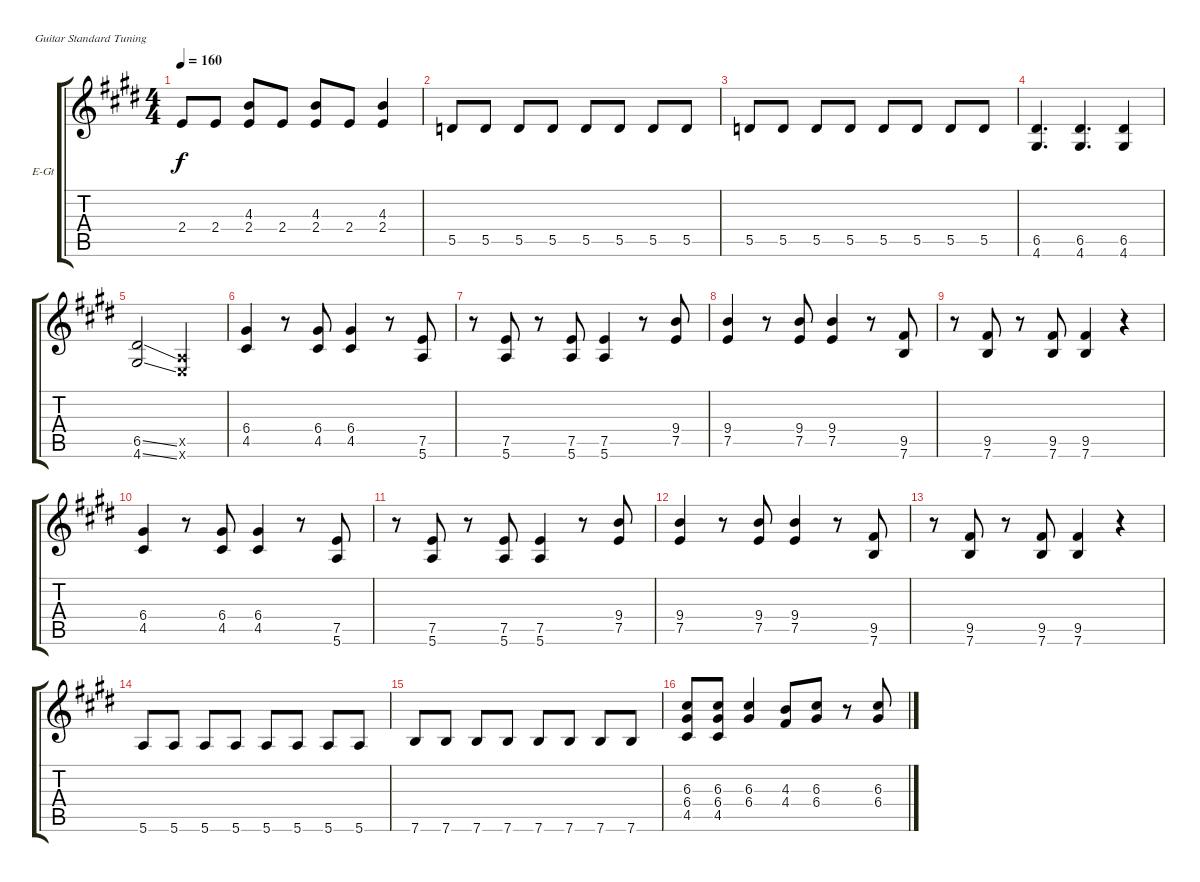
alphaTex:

\bracketExtendMode groupsimilarinstruments
\firstSystemTrackNameOrientation horizontal
\otherSystemsTrackNameOrientation horizontal
\track ("Guitar 1" "E-Gt") {instrument distortionguitar}
\staff {score tabs}
\tuning (E4 B3 G3 D3 A2 E2)
\ts (4 4)
\tempo 160
\clef g2
\ks e
2.4.8{dy f} 2.4.8 (4.3 2.4).8 2.4.8 (4.3 2.4).8 2.4.8 (4.3 2.4).4 |
5.5.8 5.5.8 5.5.8 5.5.8 5.5.8 5.5.8 5.5.8 5.5.8 |
5.5.8 5.5.8 5.5.8 5.5.8 5.5.8 5.5.8 5.5.8 5.5.8 |
(6.5 4.6).4{d} (6.5 4.6).4{d} (6.5 4.6).4 |
(6.5{ss} 4.6{ss}).2 (0.5{x} 0.6{x}).2 |
(6.4 4.5).4 r.8 (6.4 4.5).8 (6.4 4.5).4 r.8 (7.5 5.6).8 |
r.8 (7.5 5.6).8 r.8 (7.5 5.6).8 (7.5 5.6).4 r.8 (9.4 7.5).8 |
(9.4 7.5).4 r.8 (9.4 7.5).8 (9.4 7.5).4 r.8 (9.5 7.6).8 |
r.8 (9.5 7.6).8 r.8 (9.5 7.6).8 (9.5 7.6).4 r.4 |
(6.4 4.5).4 r.8 (6.4 4.5).8 (6.4 4.5).4 r.8 (7.5 5.6).8 |
r.8 (7.5 5.6).8 r.8 (7.5 5.6).8 (7.5 5.6).4 r.8 (9.4 7.5).8 |
(9.4 7.5).4 r.8 (9.4 7.5).8 (9.4 7.5).4 r.8 (9.5 7.6).8 |
r.8 (9.5 7.6).8 r.8 (9.5 7.6).8 (9.5 7.6).4 r.4 |
5.6.8 5.6.8 5.6.8 5.6.8 5.6.8 5.6.8 5.6.8 5.6.8 |
7.6.8 7.6.8 7.6.8 7.6.8 7.6.8 7.6.8 7.6.8 7.6.8 |
(6.3 6.4 4.5).8 (6.3 6.4 4.5).8 (6.3 6.4).4 (4.3 4.4).8 (6.3 6.4).8 r.8 (6.3 6.4).8
